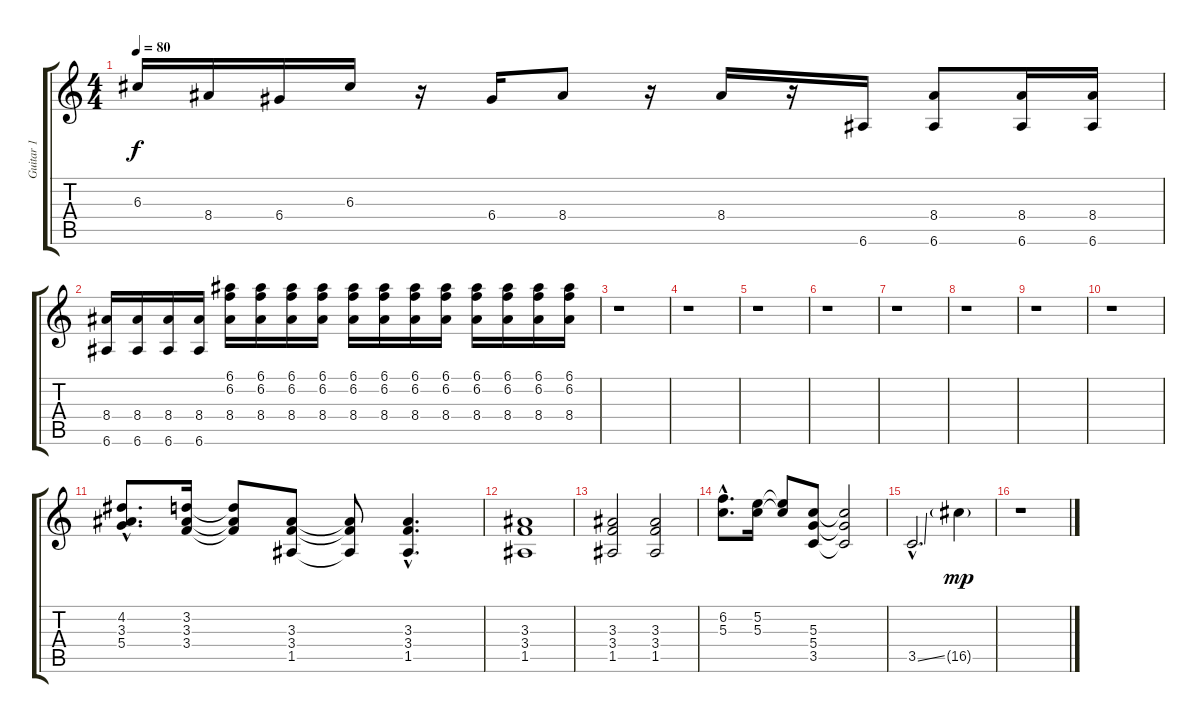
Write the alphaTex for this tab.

\track ("Guitar 1" "Guitar 1") {instrument distortionguitar}
\staff {score tabs}
\tuning (E4 B3 G3 D3 A2 E2) {hide}
\ts (4 4)
\tempo 80
\clef g2
\ks c
6.3.16{dy f} 8.4.16 6.4.16 6.3.16 r.16 6.4.16 8.4.8 r.16 8.4.16 r.16 6.6.16 (8.4 6.6).8 (8.4 6.6).16 (8.4 6.6).16 |
(8.4 6.6).16 (8.4 6.6).16 (8.4 6.6).16 (8.4 6.6).16 (6.1 6.2 8.4).16 (6.1 6.2 8.4).16 (6.1 6.2 8.4).16 (6.1 6.2 8.4).16 (6.1 6.2 8.4).16 (6.1 6.2 8.4).16 (6.1 6.2 8.4).16 (6.1 6.2 8.4).16 (6.1 6.2 8.4).16 (6.1 6.2 8.4).16 (6.1 6.2 8.4).16 (6.1 6.2 8.4).16 |
r.1 |
r.1 |
r.1 |
r.1 |
r.1 |
r.1 |
r.1 |
r.1 |
(4.2{hac} 3.3{hac} 5.4{hac}).8{d} (3.2 3.3 3.4).16 (3.2{t} 3.3{t} 3.4{t}).8 (3.3 3.4 1.5).8 (3.3{t} 3.4{t} 1.5{t}).8 (3.3{hac} 3.4{hac} 1.5{hac}).4{d} |
(3.3 3.4 1.5).1 |
(3.3 3.4 1.5).2 (3.3 3.4 1.5).2 |
(6.2{hac} 5.3{hac}).8{d} (5.2 5.3).16 (5.2{t} 5.3{t}).8 (5.3 5.4 3.5).8 (5.3{t} 5.4{t} 3.5{t}).2 |
3.5{ss hac}.2{d} 16.5{g}.4{dy mp} |
r.1
